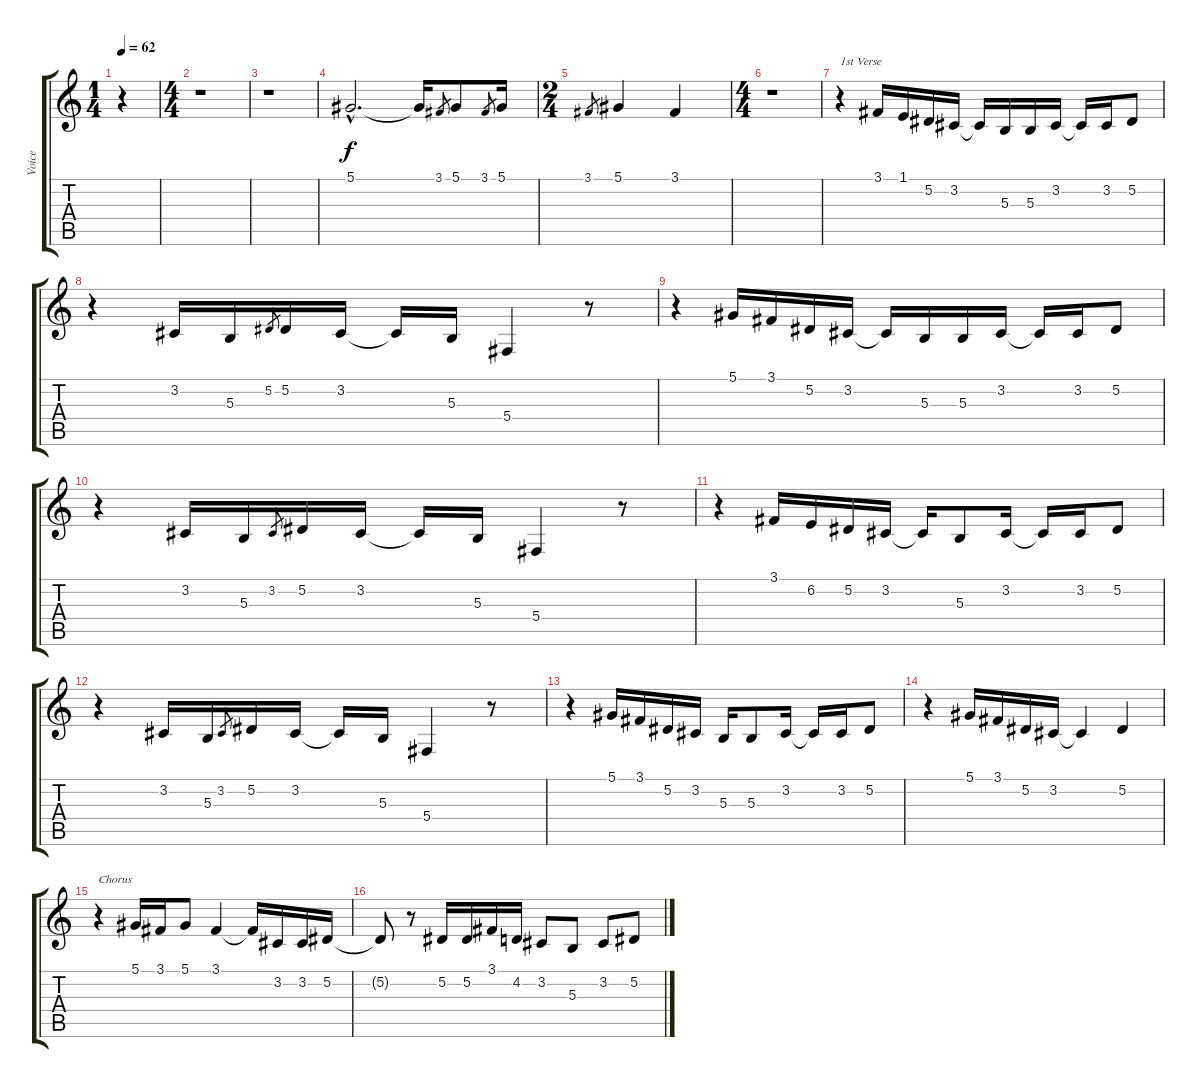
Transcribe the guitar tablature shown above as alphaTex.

\track ("Voice" "Voice") {instrument cello}
\staff {score tabs}
\tuning (Eb4 Bb3 Gb3 Db3 Ab2 Eb2) {hide}
\ts (1 4)
\tempo 62
\clef g2
\ks c
r.4{dy f instrument cello} |
\ts (4 4)
r.1 |
r.1 |
5.1{hac}.2{d} 5.1{t}.16 3.1.8{gr} 5.1.8 3.1.8{gr} 5.1.16 |
\ts (2 4)
3.1.8{gr} 5.1.4 3.1.4 |
\ts (4 4)
r.1 |
r.4{txt "1st Verse"} 3.1.16 1.1.16 5.2.16 3.2.16 3.2{t}.16 5.3.16 5.3.16 3.2.16 3.2{t}.16 3.2.16 5.2.8 |
r.4 3.2.16 5.3.16 5.2.8{gr} 5.2.16 3.2.16 3.2{t}.16 5.3.16 5.4.4 r.8 |
r.4 5.1.16 3.1.16 5.2.16 3.2.16 3.2{t}.16 5.3.16 5.3.16 3.2.16 3.2{t}.16 3.2.16 5.2.8 |
r.4 3.2.16 5.3.16 3.2.8{gr} 5.2.16 3.2.16 3.2{t}.16 5.3.16 5.4.4 r.8 |
r.4 3.1.16 6.2.16 5.2.16 3.2.16 3.2{t}.16 5.3.8 3.2.16 3.2{t}.16 3.2.16 5.2.8 |
r.4 3.2.16 5.3.16 3.2.8{gr} 5.2.16 3.2.16 3.2{t}.16 5.3.16 5.4.4 r.8 |
r.4 5.1.16 3.1.16 5.2.16 3.2.16 5.3.16 5.3.8 3.2.16 3.2{t}.16 3.2.16 5.2.8 |
r.4 5.1.16 3.1.16 5.2.16 3.2.16 3.2{t}.4 5.2.4 |
r.4{txt "Chorus"} 5.1.16 3.1.16 5.1.8 3.1.4 3.1{t}.16 3.2.16 3.2.16 5.2.16 |
5.2{t}.8 r.8 5.2.16 5.2.16 3.1.16 4.2.16 3.2.8 5.3.8 3.2.8 5.2.8
